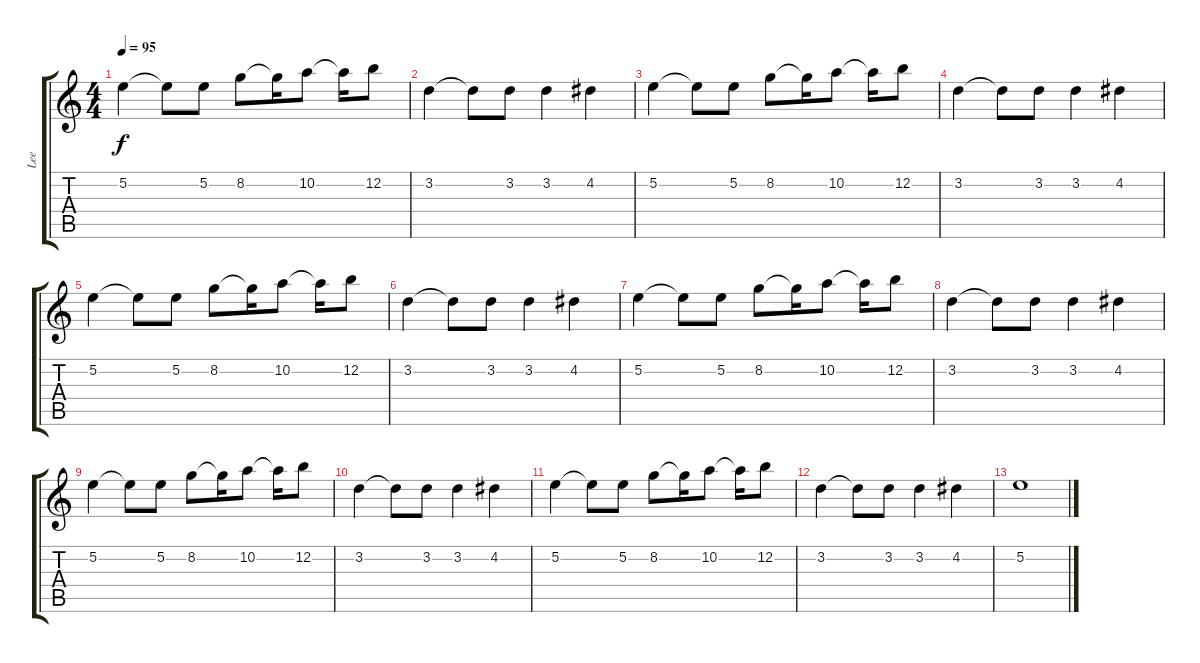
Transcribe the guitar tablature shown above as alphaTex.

\track ("Lee" "Lee") {instrument electricguitarjazz}
\staff {score tabs}
\tuning (E4 B3 G3 D3 A2 E2) {hide}
\ts (4 4)
\tempo 95
\clef g2
\ks c
5.2.4{dy f} 5.2{t}.8 5.2.8 8.2.8 8.2{t}.16 10.2.8 10.2{t}.16 12.2.8 |
3.2.4 3.2{t}.8 3.2.8 3.2.4 4.2.4 |
5.2.4 5.2{t}.8 5.2.8 8.2.8 8.2{t}.16 10.2.8 10.2{t}.16 12.2.8 |
3.2.4 3.2{t}.8 3.2.8 3.2.4 4.2.4 |
5.2.4 5.2{t}.8 5.2.8 8.2.8 8.2{t}.16 10.2.8 10.2{t}.16 12.2.8 |
3.2.4 3.2{t}.8 3.2.8 3.2.4 4.2.4 |
5.2.4 5.2{t}.8 5.2.8 8.2.8 8.2{t}.16 10.2.8 10.2{t}.16 12.2.8 |
3.2.4 3.2{t}.8 3.2.8 3.2.4 4.2.4 |
5.2.4 5.2{t}.8 5.2.8 8.2.8 8.2{t}.16 10.2.8 10.2{t}.16 12.2.8 |
3.2.4 3.2{t}.8 3.2.8 3.2.4 4.2.4 |
5.2.4 5.2{t}.8 5.2.8 8.2.8 8.2{t}.16 10.2.8 10.2{t}.16 12.2.8 |
3.2.4 3.2{t}.8 3.2.8 3.2.4 4.2.4 |
5.2.1
